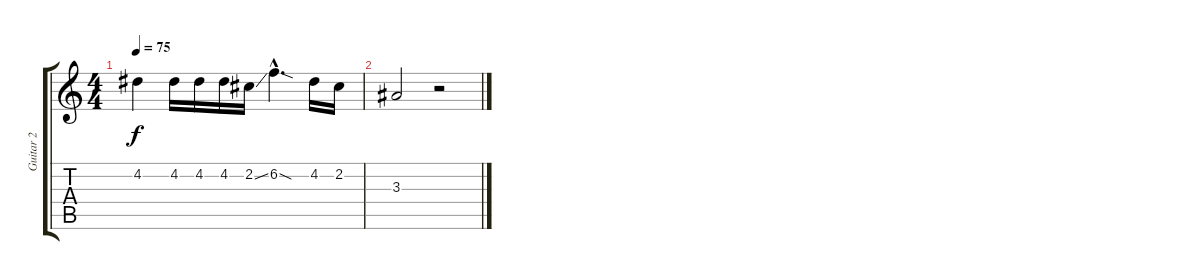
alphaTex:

\track ("Guitar 2" "Guitar 2") {instrument overdrivenguitar}
\staff {score tabs}
\tuning (E4 B3 G3 D3 A2 E2) {hide}
\ts (4 4)
\tempo 75
\clef g2
\ks c
4.2.4{dy f} 4.2.16 4.2.16 4.2.16 2.2{ss}.16 6.2{sod hac}.4{d} 4.2.16 2.2.16 |
3.3.2{volume 7} r.2
